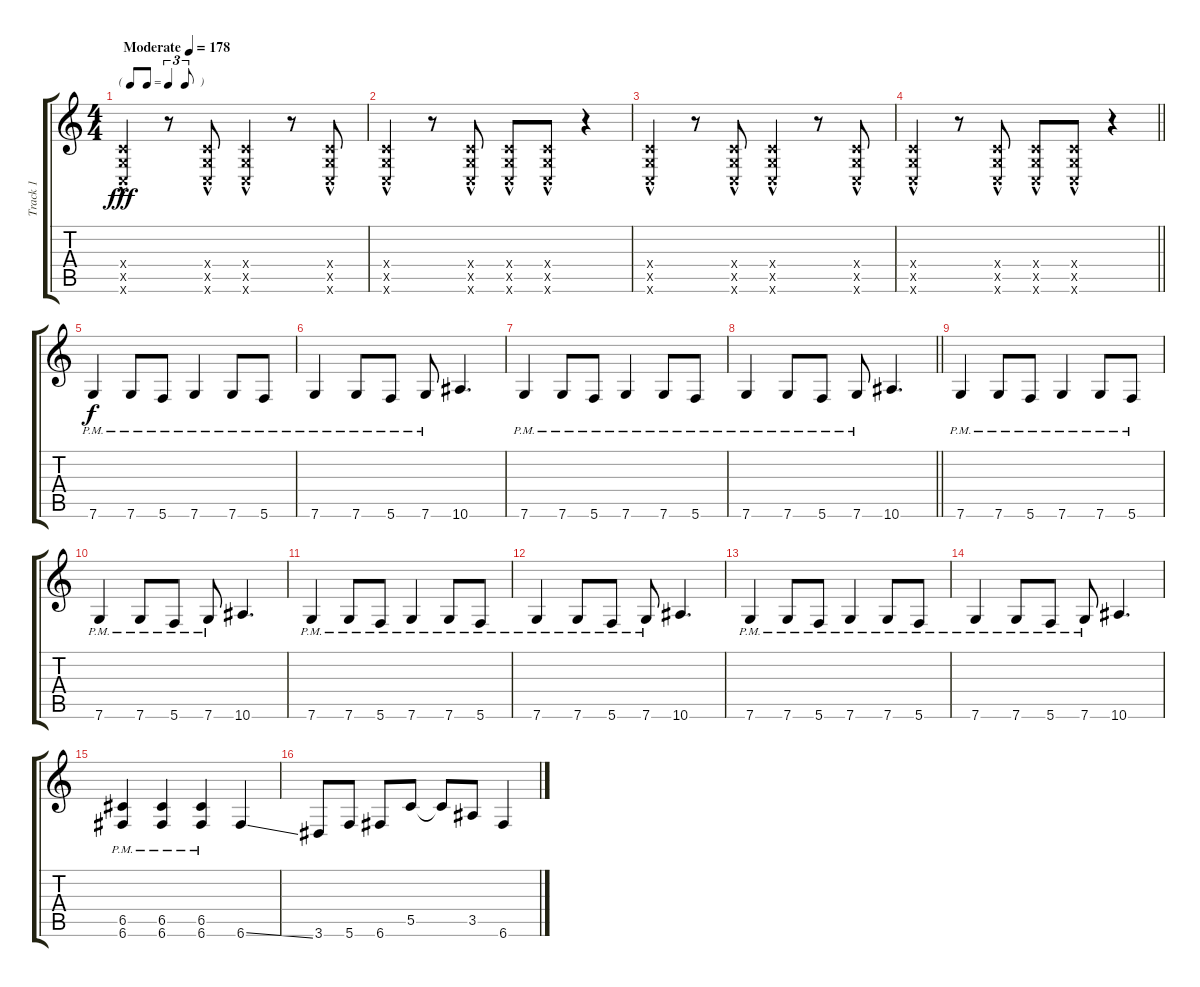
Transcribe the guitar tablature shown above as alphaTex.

\track ("Track 1" "Track 1") {instrument distortionguitar}
\staff {score tabs}
\tuning (D4 A3 F3 C3 G2 C2) {hide}
\ts (4 4)
\tf triplet8th
\tempo (178 "Moderate")
\clef g2
\ks c
(0.4{hac x} 0.5{hac x} 0.6{hac x}).4{dy fff instrument distortionguitar} r.8 (0.4{hac x} 0.5{hac x} 0.6{hac x}).8 (0.4{hac x} 0.5{hac x} 0.6{hac x}).4 r.8 (0.4{hac x} 0.5{hac x} 0.6{hac x}).8 |
(0.4{hac x} 0.5{hac x} 0.6{hac x}).4 r.8 (0.4{hac x} 0.5{hac x} 0.6{hac x}).8 (0.4{hac x} 0.5{hac x} 0.6{hac x}).8 (0.4{hac x} 0.5{hac x} 0.6{hac x}).8 r.4 |
(0.4{hac x} 0.5{hac x} 0.6{hac x}).4 r.8 (0.4{hac x} 0.5{hac x} 0.6{hac x}).8 (0.4{hac x} 0.5{hac x} 0.6{hac x}).4 r.8 (0.4{hac x} 0.5{hac x} 0.6{hac x}).8 |
\barLineRight lightlight
(0.4{hac x} 0.5{hac x} 0.6{hac x}).4 r.8 (0.4{hac x} 0.5{hac x} 0.6{hac x}).8 (0.4{hac x} 0.5{hac x} 0.6{hac x}).8 (0.4{hac x} 0.5{hac x} 0.6{hac x}).8 r.4 |
7.6{pm}.4{dy f instrument overdrivenguitar} 7.6{pm}.8 5.6{pm}.8 7.6{pm}.4 7.6{pm}.8 5.6{pm}.8 |
7.6{pm}.4 7.6{pm}.8 5.6{pm}.8 7.6{pm}.8 10.6.4{d} |
7.6{pm}.4 7.6{pm}.8 5.6{pm}.8 7.6{pm}.4 7.6{pm}.8 5.6{pm}.8 |
\barLineRight lightlight
7.6{pm}.4 7.6{pm}.8 5.6{pm}.8 7.6{pm}.8 10.6.4{d} |
7.6{pm}.4 7.6{pm}.8 5.6{pm}.8 7.6{pm}.4 7.6{pm}.8 5.6{pm}.8 |
7.6{pm}.4 7.6{pm}.8 5.6{pm}.8 7.6{pm}.8 10.6.4{d} |
7.6{pm}.4 7.6{pm}.8 5.6{pm}.8 7.6{pm}.4 7.6{pm}.8 5.6{pm}.8 |
7.6{pm}.4 7.6{pm}.8 5.6{pm}.8 7.6{pm}.8 10.6.4{d} |
7.6{pm}.4 7.6{pm}.8 5.6{pm}.8 7.6{pm}.4 7.6{pm}.8 5.6{pm}.8 |
7.6{pm}.4 7.6{pm}.8 5.6{pm}.8 7.6{pm}.8 10.6.4{d} |
(6.5{pm} 6.6{pm}).4 (6.5{pm} 6.6{pm}).4 (6.5{pm} 6.6{pm}).4 6.6{ss}.4 |
3.6.8{instrument distortionguitar} 5.6.8 6.6.8 5.5.8 5.5{t}.8 3.5.8 6.6.4
